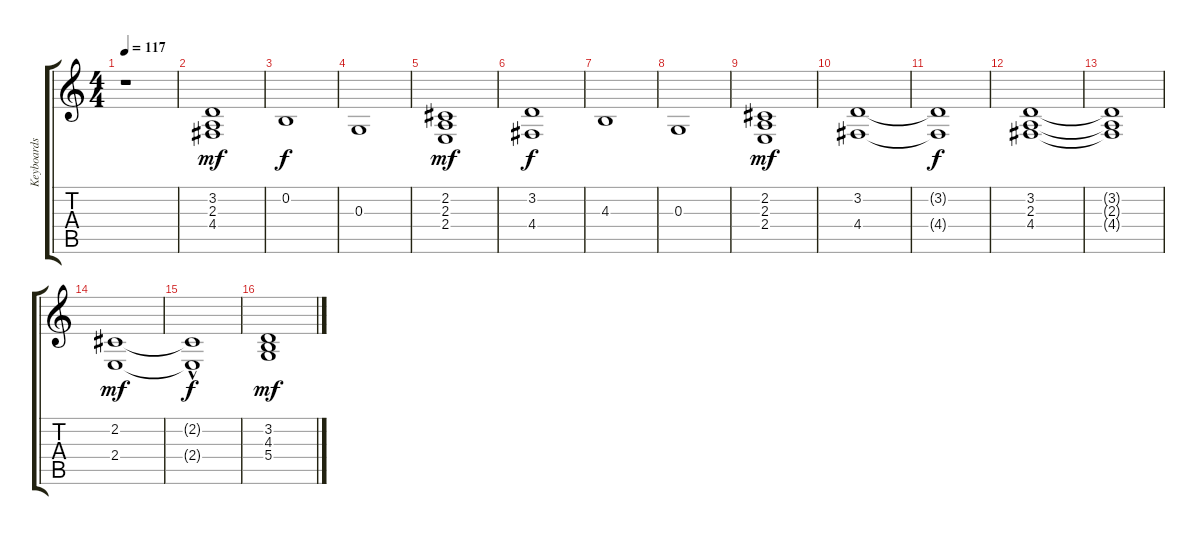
\track ("Keyboards" "Keyboards") {instrument synthstrings1}
\staff {score tabs}
\tuning (E4 B3 G3 D3 A2 E2) {hide}
\ts (4 4)
\tempo 117
\clef g2
\ks c
r.1{dy mf instrument synthstrings1} |
(3.2 2.3 4.4).1 |
0.2.1{dy f} |
0.3.1 |
(2.2 2.3 2.4).1{dy mf} |
(3.2 4.4).1{dy f} |
4.3.1 |
0.3.1 |
(2.2 2.3 2.4).1{dy mf} |
(3.2 4.4).1 |
(3.2{t} 4.4{t}).1{dy f} |
(3.2 2.3 4.4).1 |
(3.2{t} 2.3{t} 4.4{t}).1 |
(2.2 2.4).1{dy mf} |
(2.2{hac t} 2.4{t}).1{dy f} |
(3.2 4.3 5.4).1{dy mf}
